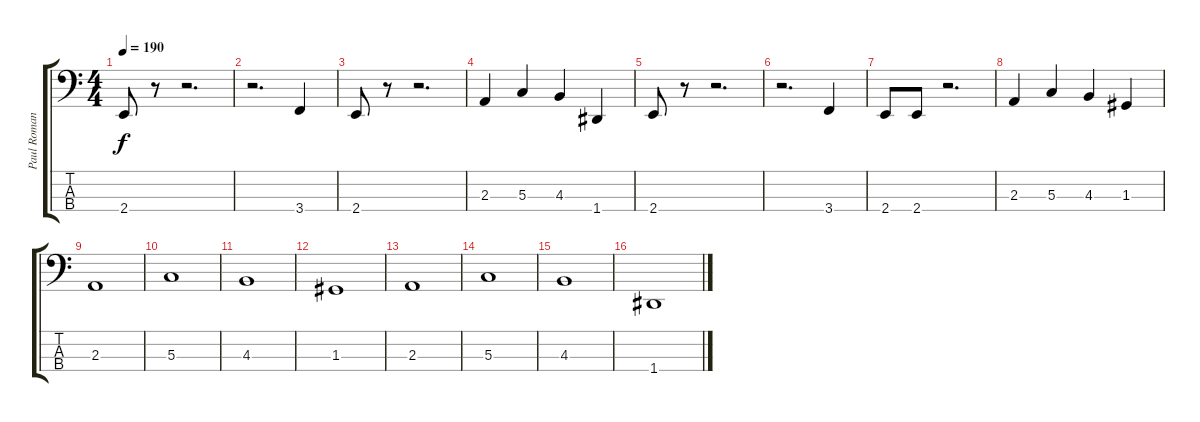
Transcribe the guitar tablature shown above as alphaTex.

\track ("Paul Romanko" "Paul Roman") {instrument electricbasspick}
\staff {score tabs}
\tuning (F2 C2 G1 D1) {hide}
\ts (4 4)
\tempo 190
\clef f4
\ks c
2.4.8{dy f instrument electricbasspick} r.8 r.2{d} |
r.2{d} 3.4.4 |
2.4.8 r.8 r.2{d} |
2.3.4 5.3.4 4.3.4 1.4.4 |
2.4.8 r.8 r.2{d} |
r.2{d} 3.4.4 |
2.4.8 2.4.8 r.2{d} |
2.3.4 5.3.4 4.3.4 1.3.4 |
2.3.1 |
5.3.1 |
4.3.1 |
1.3.1 |
2.3.1 |
5.3.1 |
4.3.1 |
1.4.1
